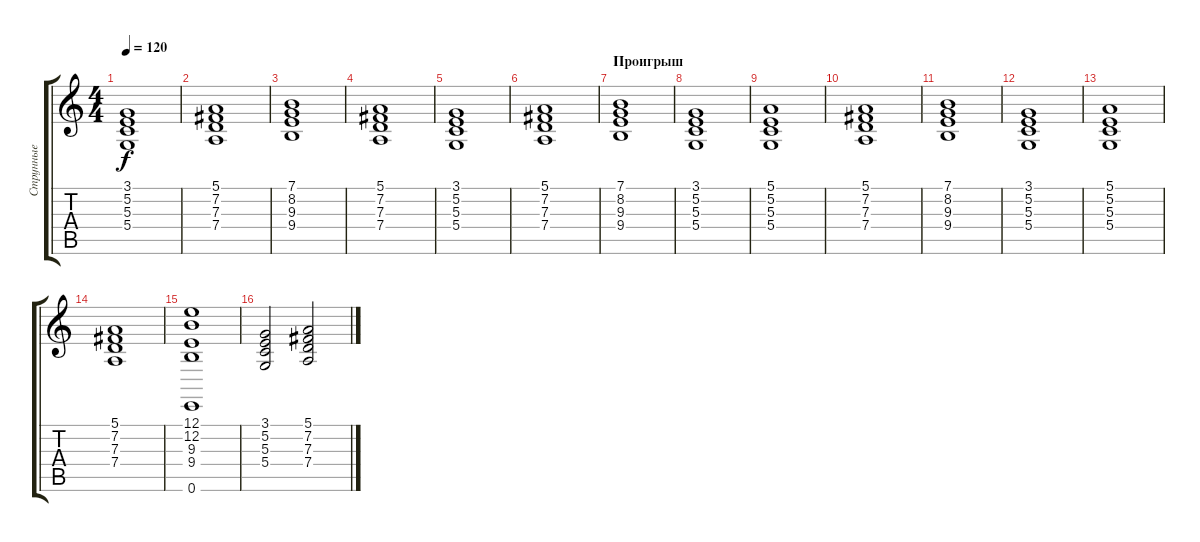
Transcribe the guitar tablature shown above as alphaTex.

\track ("Струнные" "Струнные") {instrument stringensemble1}
\staff {score tabs}
\tuning (E4 B3 G3 D3 A2 E2) {hide}
\ts (4 4)
\tempo 120
\clef g2
\ks c
(3.1 5.2 5.3 5.4).1{dy f} |
(5.1 7.2 7.3 7.4).1 |
(7.1 8.2 9.3 9.4).1 |
(5.1 7.2 7.3 7.4).1 |
(3.1 5.2 5.3 5.4).1 |
(5.1 7.2 7.3 7.4).1 |
\section ("" "Проигрыш")
(7.1 8.2 9.3 9.4).1 |
(3.1 5.2 5.3 5.4).1 |
(5.1 5.2 5.3 5.4).1 |
(5.1 7.2 7.3 7.4).1 |
(7.1 8.2 9.3 9.4).1 |
(3.1 5.2 5.3 5.4).1 |
(5.1 5.2 5.3 5.4).1 |
(5.1 7.2 7.3 7.4).1 |
(12.1 12.2 9.3 9.4 0.6).1 |
(3.1 5.2 5.3 5.4).2 (5.1 7.2 7.3 7.4).2
